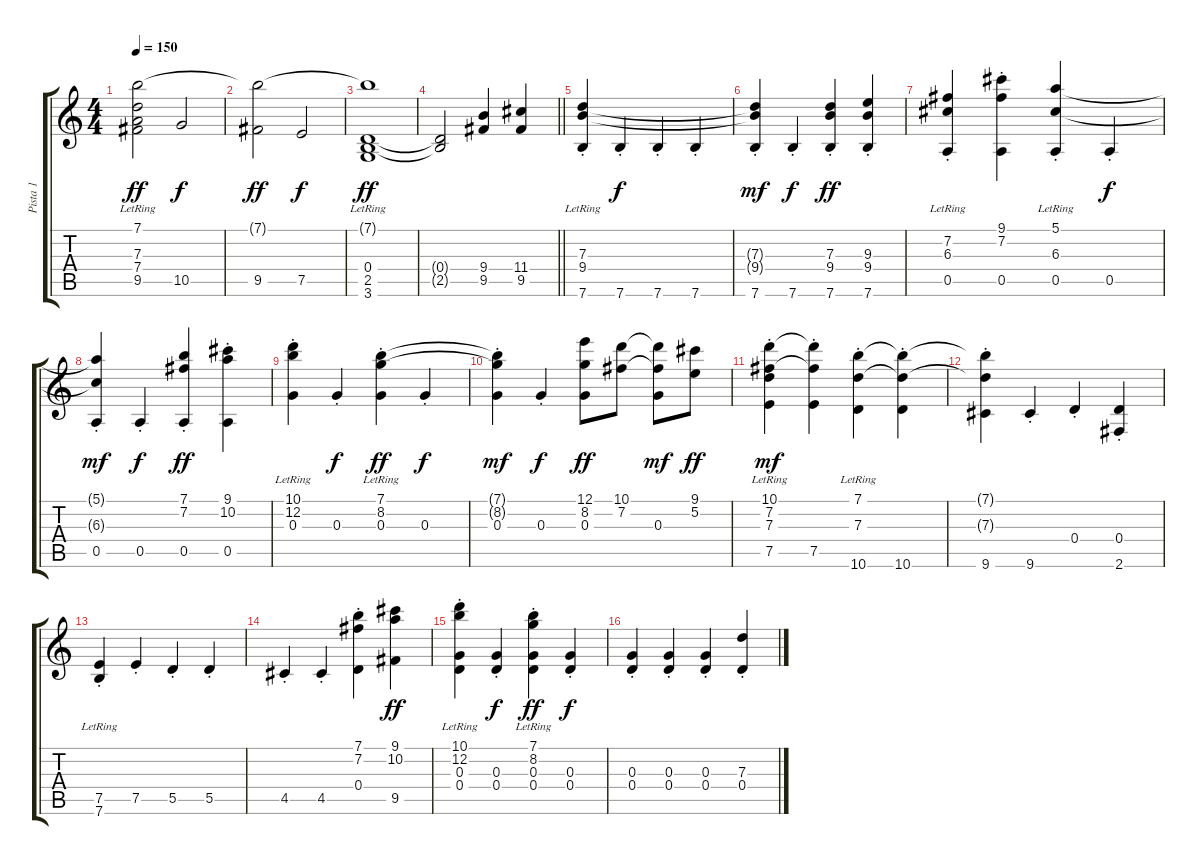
\track ("Pista 1" "Pista 1") {instrument acousticguitarsteel}
\staff {score tabs}
\tuning (E4 B3 G3 D3 A2 E2) {hide}
\ts (4 4)
\tempo 150
\clef g2
\ks c
(7.1 7.3{lr} 7.4{lr} 9.5).2{dy ff} 10.5.2{dy f} |
(7.1{t} 9.5).2{dy ff} 7.5.2{dy f} |
(7.1{t} 0.4{lr} 2.5{lr} 3.6{lr}).1{dy ff} |
\barLineRight lightlight
(0.4{t} 2.5{t}).2 (9.4 9.5).4 (11.4 9.5).4 |
(7.3{lr} 9.4{lr} 7.6{st lr}).4 7.6{st}.4{dy f} 7.6{st}.4 7.6{st}.4 |
(7.3{t} 9.4{t} 7.6{st}).4{dy mf} 7.6{st}.4{dy f} (7.3 9.4 7.6{st}).4{dy ff} (9.3 9.4 7.6{st}).4 |
(7.2 6.3 0.5{st lr}).4 (9.1 7.2 0.5{st}).4 (5.1{lr} 6.3{lr} 0.5{st}).4 0.5{st}.4{dy f} |
(5.1{t} 6.3{t} 0.5{st}).4{dy mf} 0.5{st}.4{dy f} (7.1 7.2 0.5{st}).4{dy ff} (9.1 10.2 0.5{st}).4 |
(10.1{lr} 12.2{lr} 0.3{st lr}).4 0.3{st}.4{dy f} (7.1{lr} 8.2{lr} 0.3{st}).4{dy ff} 0.3{st}.4{dy f} |
(7.1{t} 8.2{t} 0.3{st}).4{dy mf} 0.3{st}.4{dy f} (12.1 8.2 0.3).8{dy ff} (10.1 7.2).8 (10.1{t} 7.2{t} 0.3).8{dy mf} (9.1 5.2).8{dy ff} |
(10.1 7.2 7.3{lr} 7.5{st}).4{dy mf} (10.1{t} 7.2{t} 7.5{st}).4 (7.1{lr} 7.3{lr} 10.6{st}).4 (7.1{t} 7.3{t} 10.6{st}).4 |
(7.1{t} 7.3{t} 9.6{st}).4 9.6{st}.4 0.4{st}.4 (0.4{st} 2.6).4 |
(7.5{st} 7.6{lr}).4 7.5{st}.4 5.5{st}.4 5.5{st}.4 |
4.5{st}.4 4.5{st}.4 (7.1 7.2 0.4{st}).4 (9.1 10.2 9.5).4{dy ff} |
(10.1{lr} 12.2{lr} 0.3{st} 0.4{st}).4 (0.3{st} 0.4{st}).4{dy f} (7.1{lr} 8.2{lr} 0.3{st} 0.4{st}).4{dy ff} (0.3{st} 0.4{st}).4{dy f} |
(0.3{st} 0.4{st}).4 (0.3{st} 0.4{st}).4 (0.3{st} 0.4{st}).4 (7.3 0.4{st}).4
